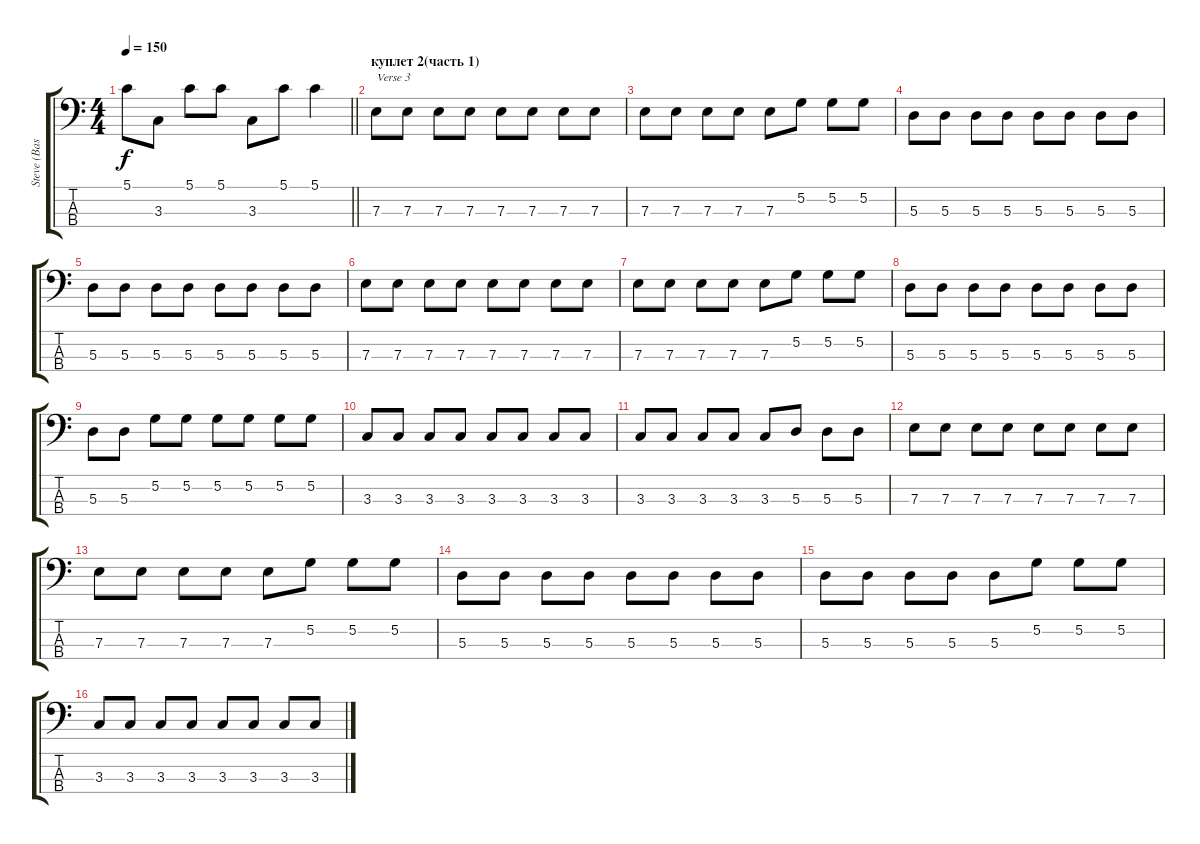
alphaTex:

\track ("Steve (Bass)" "Steve (Bas") {instrument electricbassfinger}
\staff {score tabs}
\tuning (G2 D2 A1 E1) {hide}
\ts (4 4)
\tempo 150
\clef f4
\barLineRight lightlight
\ks c
5.1.8{dy f} 3.3.8 5.1.8 5.1.8 3.3.8 5.1.8 5.1.4 |
\section ("" "куплет 2(часть 1)")
7.3.8{txt "Verse 3"} 7.3.8 7.3.8 7.3.8 7.3.8 7.3.8 7.3.8 7.3.8 |
7.3.8 7.3.8 7.3.8 7.3.8 7.3.8 5.2.8 5.2.8 5.2.8 |
5.3.8 5.3.8 5.3.8 5.3.8 5.3.8 5.3.8 5.3.8 5.3.8 |
5.3.8 5.3.8 5.3.8 5.3.8 5.3.8 5.3.8 5.3.8 5.3.8 |
7.3.8 7.3.8 7.3.8 7.3.8 7.3.8 7.3.8 7.3.8 7.3.8 |
7.3.8 7.3.8 7.3.8 7.3.8 7.3.8 5.2.8 5.2.8 5.2.8 |
5.3.8 5.3.8 5.3.8 5.3.8 5.3.8 5.3.8 5.3.8 5.3.8 |
5.3.8 5.3.8 5.2.8 5.2.8 5.2.8 5.2.8 5.2.8 5.2.8 |
3.3.8 3.3.8 3.3.8 3.3.8 3.3.8 3.3.8 3.3.8 3.3.8 |
3.3.8 3.3.8 3.3.8 3.3.8 3.3.8 5.3.8 5.3.8 5.3.8 |
7.3.8 7.3.8 7.3.8 7.3.8 7.3.8 7.3.8 7.3.8 7.3.8 |
7.3.8 7.3.8 7.3.8 7.3.8 7.3.8 5.2.8 5.2.8 5.2.8 |
5.3.8 5.3.8 5.3.8 5.3.8 5.3.8 5.3.8 5.3.8 5.3.8 |
5.3.8 5.3.8 5.3.8 5.3.8 5.3.8 5.2.8 5.2.8 5.2.8 |
3.3.8 3.3.8 3.3.8 3.3.8 3.3.8 3.3.8 3.3.8 3.3.8
